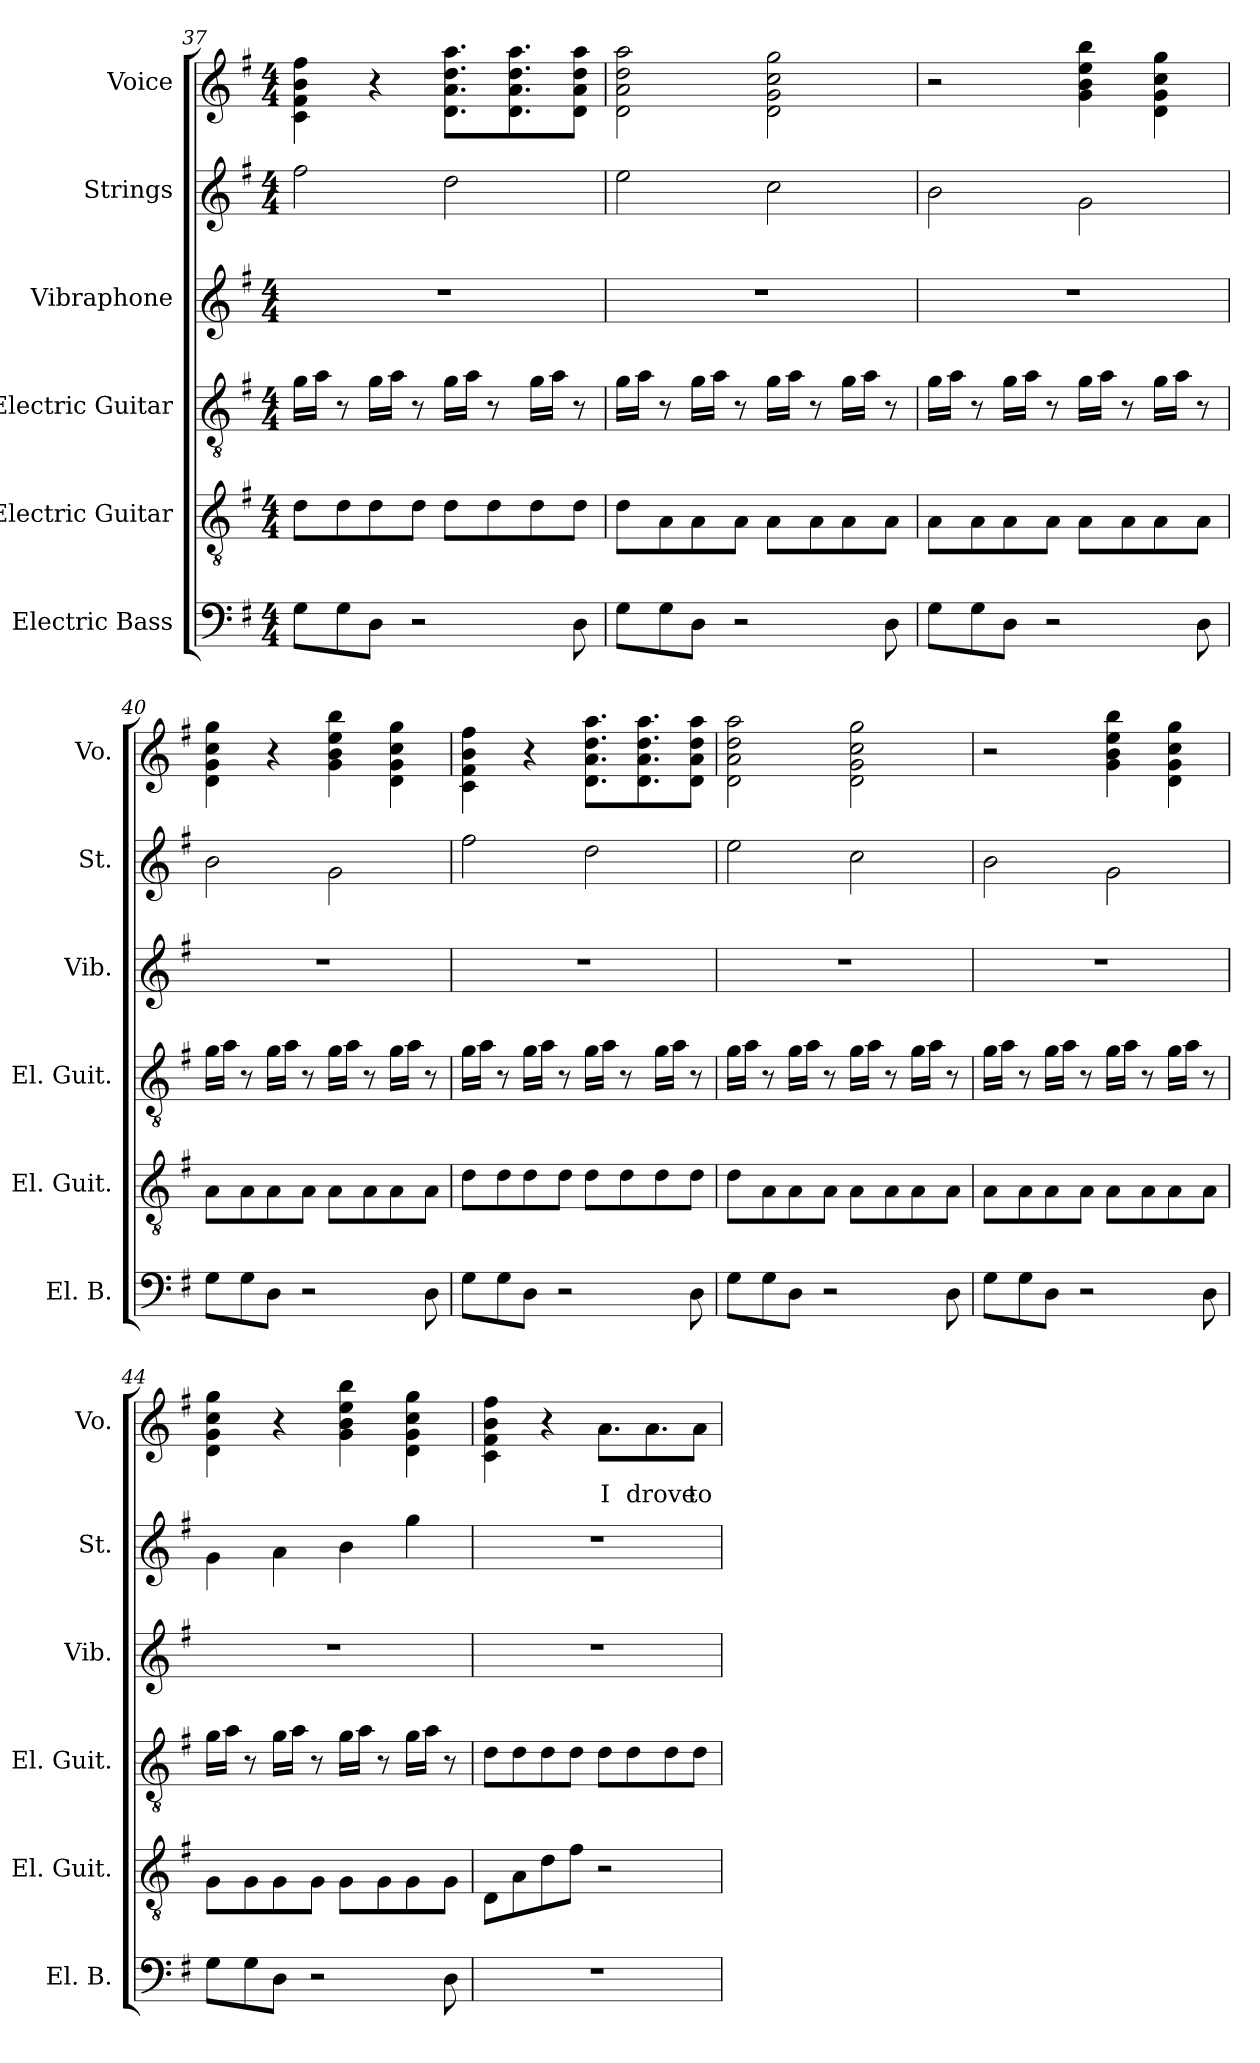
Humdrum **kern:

**kern	**kern	**kern	**kern	**kern	**kern	**text
*part6	*part5	*part4	*part3	*part2	*part1	*part1
*staff6	*staff5	*staff4	*staff3	*staff2	*staff1	*staff1
*I"Electric Bass	*I"Electric Guitar	*I"Electric Guitar	*I"Vibraphone	*I"Strings	*I"Voice	*
*I'El. B.	*I'El. Guit.	*I'El. Guit.	*I'Vib.	*I'St.	*I'Vo.	*
!!LO:PB:g=z
*clefF4	*clefGv2	*clefGv2	*clefG2	*clefG2	*clefG2	*
*k[f#]	*k[f#]	*k[f#]	*k[f#]	*k[f#]	*k[f#]	*
*M4/4	*M4/4	*M4/4	*M4/4	*M4/4	*M4/4	*
=37	=37	=37	=37	=37	=37	=37
8G\L	8d\L	16g\LL	1r	2ff#\	4c\ 4f#\ 4b\ 4ff#\	.
.	.	16a\JJ	.	.	.	.
8G\	8d\	8r	.	.	.	.
8D\J	8d\	16g\LL	.	.	4r	.
.	.	16a\JJ	.	.	.	.
2r	8d\J	8r	.	.	.	.
.	8d\L	16g\LL	.	2dd\	8.d\ 8.a\ 8.dd\ 8.aa\L	.
.	.	16a\JJ	.	.	.	.
.	8d\	8r	.	.	.	.
.	.	.	.	.	8.d\ 8.a\ 8.dd\ 8.aa\	.
.	8d\	16g\LL	.	.	.	.
.	.	16a\JJ	.	.	.	.
8D\	8d\J	8r	.	.	8d\ 8a\ 8dd\ 8aa\J	.
=38	=38	=38	=38	=38	=38	=38
8G\L	8d\L	16g\LL	1r	2ee\	2d\ 2a\ 2dd\ 2aa\	.
.	.	16a\JJ	.	.	.	.
8G\	8A\	8r	.	.	.	.
8D\J	8A\	16g\LL	.	.	.	.
.	.	16a\JJ	.	.	.	.
2r	8A\J	8r	.	.	.	.
.	8A\L	16g\LL	.	2cc\	2d\ 2g\ 2cc\ 2gg\	.
.	.	16a\JJ	.	.	.	.
.	8A\	8r	.	.	.	.
.	8A\	16g\LL	.	.	.	.
.	.	16a\JJ	.	.	.	.
8D\	8A\J	8r	.	.	.	.
=39	=39	=39	=39	=39	=39	=39
8G\L	8A\L	16g\LL	1r	2b\	2r	.
.	.	16a\JJ	.	.	.	.
8G\	8A\	8r	.	.	.	.
8D\J	8A\	16g\LL	.	.	.	.
.	.	16a\JJ	.	.	.	.
2r	8A\J	8r	.	.	.	.
.	8A\L	16g\LL	.	2g\	4g\ 4b\ 4ee\ 4bb\	.
.	.	16a\JJ	.	.	.	.
.	8A\	8r	.	.	.	.
.	8A\	16g\LL	.	.	4d\ 4g\ 4cc\ 4gg\	.
.	.	16a\JJ	.	.	.	.
8D\	8A\J	8r	.	.	.	.
!!LO:LB:g=z
=40	=40	=40	=40	=40	=40	=40
8G\L	8A\L	16g\LL	1r	2b\	4d\ 4g\ 4cc\ 4gg\	.
.	.	16a\JJ	.	.	.	.
8G\	8A\	8r	.	.	.	.
8D\J	8A\	16g\LL	.	.	4r	.
.	.	16a\JJ	.	.	.	.
2r	8A\J	8r	.	.	.	.
.	8A\L	16g\LL	.	2g\	4g\ 4b\ 4ee\ 4bb\	.
.	.	16a\JJ	.	.	.	.
.	8A\	8r	.	.	.	.
.	8A\	16g\LL	.	.	4d\ 4g\ 4cc\ 4gg\	.
.	.	16a\JJ	.	.	.	.
8D\	8A\J	8r	.	.	.	.
=41	=41	=41	=41	=41	=41	=41
8G\L	8d\L	16g\LL	1r	2ff#\	4c\ 4f#\ 4b\ 4ff#\	.
.	.	16a\JJ	.	.	.	.
8G\	8d\	8r	.	.	.	.
8D\J	8d\	16g\LL	.	.	4r	.
.	.	16a\JJ	.	.	.	.
2r	8d\J	8r	.	.	.	.
.	8d\L	16g\LL	.	2dd\	8.d\ 8.a\ 8.dd\ 8.aa\L	.
.	.	16a\JJ	.	.	.	.
.	8d\	8r	.	.	.	.
.	.	.	.	.	8.d\ 8.a\ 8.dd\ 8.aa\	.
.	8d\	16g\LL	.	.	.	.
.	.	16a\JJ	.	.	.	.
8D\	8d\J	8r	.	.	8d\ 8a\ 8dd\ 8aa\J	.
=42	=42	=42	=42	=42	=42	=42
8G\L	8d\L	16g\LL	1r	2ee\	2d\ 2a\ 2dd\ 2aa\	.
.	.	16a\JJ	.	.	.	.
8G\	8A\	8r	.	.	.	.
8D\J	8A\	16g\LL	.	.	.	.
.	.	16a\JJ	.	.	.	.
2r	8A\J	8r	.	.	.	.
.	8A\L	16g\LL	.	2cc\	2d\ 2g\ 2cc\ 2gg\	.
.	.	16a\JJ	.	.	.	.
.	8A\	8r	.	.	.	.
.	8A\	16g\LL	.	.	.	.
.	.	16a\JJ	.	.	.	.
8D\	8A\J	8r	.	.	.	.
!!LO:PB:g=z
=43	=43	=43	=43	=43	=43	=43
8G\L	8A\L	16g\LL	1r	2b\	2r	.
.	.	16a\JJ	.	.	.	.
8G\	8A\	8r	.	.	.	.
8D\J	8A\	16g\LL	.	.	.	.
.	.	16a\JJ	.	.	.	.
2r	8A\J	8r	.	.	.	.
.	8A\L	16g\LL	.	2g\	4g\ 4b\ 4ee\ 4bb\	.
.	.	16a\JJ	.	.	.	.
.	8A\	8r	.	.	.	.
.	8A\	16g\LL	.	.	4d\ 4g\ 4cc\ 4gg\	.
.	.	16a\JJ	.	.	.	.
8D\	8A\J	8r	.	.	.	.
=44	=44	=44	=44	=44	=44	=44
8G\L	8G\L	16g\LL	1r	4g\	4d\ 4g\ 4cc\ 4gg\	.
.	.	16a\JJ	.	.	.	.
8G\	8G\	8r	.	.	.	.
8D\J	8G\	16g\LL	.	4a\	4r	.
.	.	16a\JJ	.	.	.	.
2r	8G\J	8r	.	.	.	.
.	8G\L	16g\LL	.	4b\	4g\ 4b\ 4ee\ 4bb\	.
.	.	16a\JJ	.	.	.	.
.	8G\	8r	.	.	.	.
.	8G\	16g\LL	.	4gg\	4d\ 4g\ 4cc\ 4gg\	.
.	.	16a\JJ	.	.	.	.
8D\	8G\J	8r	.	.	.	.
=45	=45	=45	=45	=45	=45	=45
1r	8D\L	8d\L	1r	1r	4c\ 4f#\ 4b\ 4ff#\	.
.	8A\	8d\	.	.	.	.
.	8d\	8d\	.	.	4r	.
.	8f#\J	8d\J	.	.	.	.
.	2r	8d\L	.	.	8.a\L	I
.	.	8d\	.	.	.	.
.	.	.	.	.	8.a\	drove
.	.	8d\	.	.	.	.
.	.	8d\J	.	.	8a\J	to
=	=	=	=	=	=	=
*-	*-	*-	*-	*-	*-	*-
